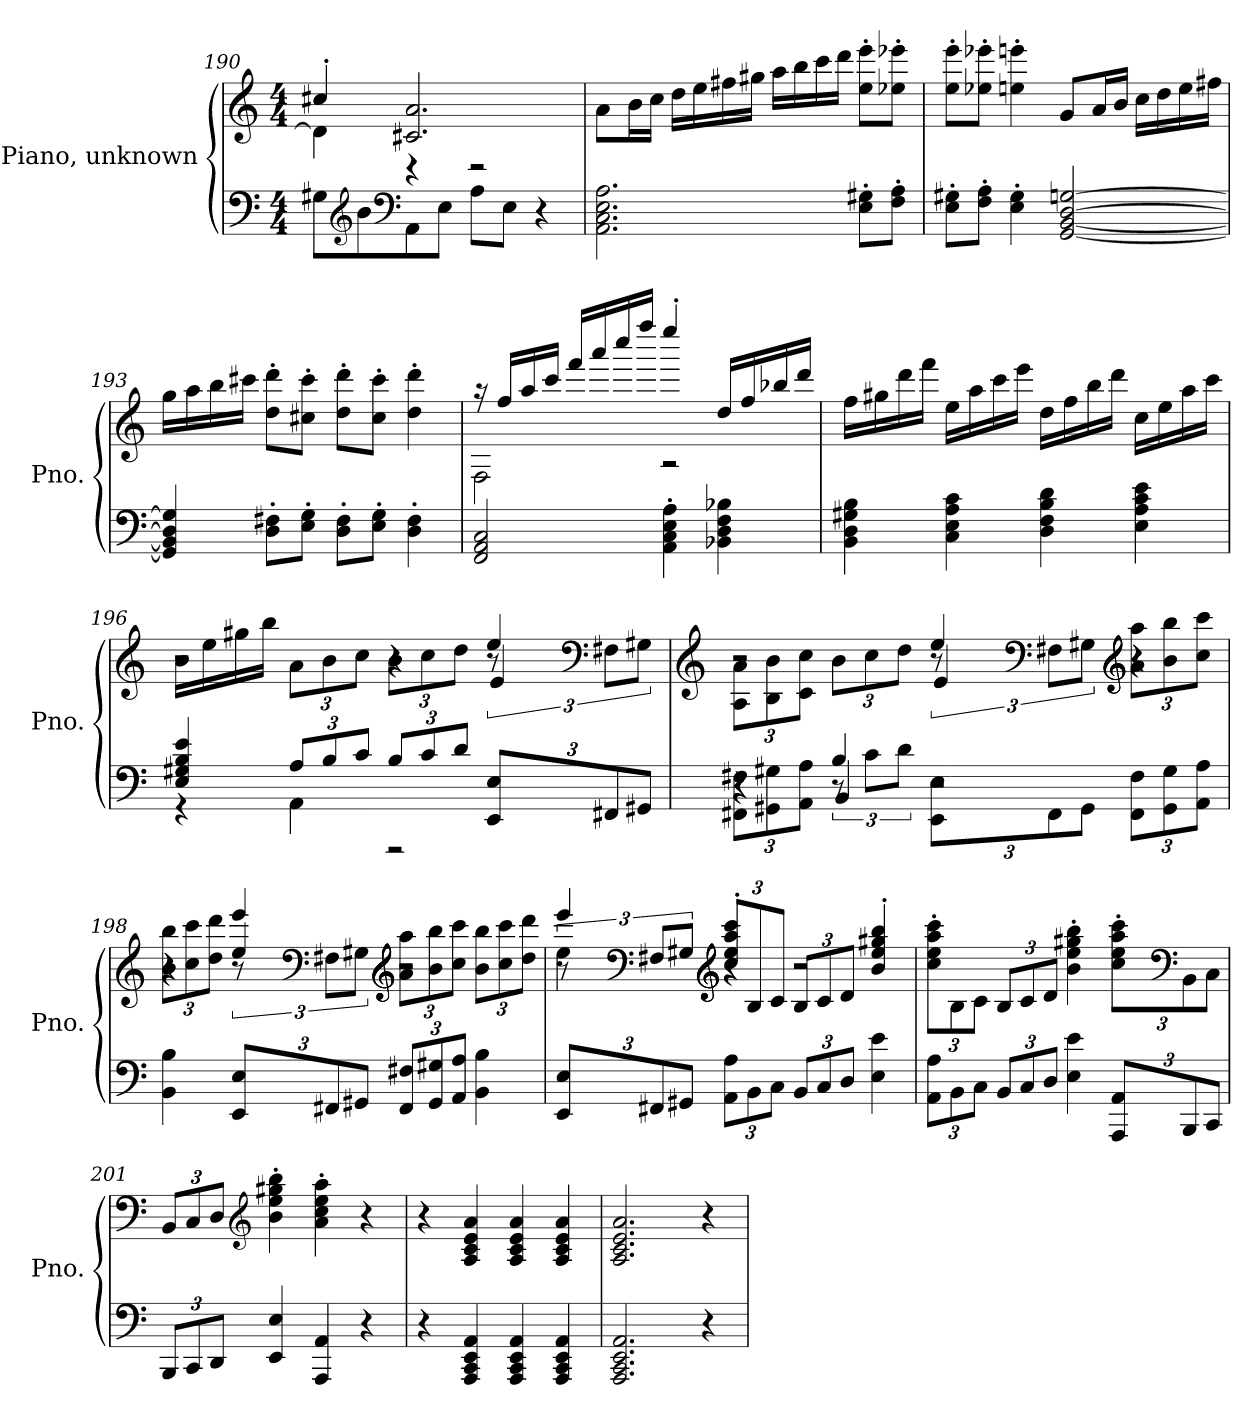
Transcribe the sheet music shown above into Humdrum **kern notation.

**kern	**kern
*part1	*part1
*staff2	*staff1
*I"Piano, unknown	*
*I'Pno.	*
*clefF4	*clefG2
*k[]	*k[]
*M4/4	*M4/4
=190	=190
*	*^
8G#X\L	4cc#X'/	4d\]
*clefG2	*	*
8b\	.	.
*clefF4	*	*
8AA\	2.c#X/ 2.a/	4r
8E\J	.	.
8A\L	.	2r
8E\J	.	.
4r	.	.
*	*v	*v
!!LO:LB:g=z
=191	=191
2.AA\ 2.C\ 2.E\ 2.A\	8a\L
.	16b\L
.	16cc\JJ
.	16dd\LL
.	16ee\
.	16ff#X\
.	16gg#X\JJ
.	16aa\LL
.	16bb\
.	16ccc\
.	16ddd\JJ
8E\' 8G#X\'L	8ee\' 8eee\'L
8F\' 8A\'J	8ee-X\' 8eee-X\'J
=192	=192
8E\' 8G#X\'L	8ee\' 8eee\'L
8F\' 8A\'J	8ee-X\' 8eee-X\'J
4E\' 4G#\'	4een\' 4eeen\'
[2GG/ [2BB/ [2D/ [2Gn/	8g/L
.	16a/L
.	16b/JJ
.	16cc\LL
.	16dd\
.	16ee\
.	16ff#X\JJ
=193	=193
4GG/] 4BB/] 4D/] 4G/]	16gg\LL
.	16aa\
.	16bb\
.	16ccc#X\JJ
8D\' 8F#X\'L	8dd\' 8ddd\'L
8E\' 8G\'J	8cc#X\' 8ccc#\'J
8D\' 8F#\'L	8dd\' 8ddd\'L
8E\' 8G\'J	8cc#\' 8ccc#\'J
4D\' 4F#\'	4dd\' 4ddd\'
!!LO:LB:g=z
=194	=194
*	*^
2FF/ 2AA/ 2C/	16r	2F\
.	16ff/LL	.
.	16aa/	.
.	16ccc/JJ	.
.	16fff/LL	.
.	16aaa/	.
.	16cccc/	.
.	16ffff/JJ	.
4AA\' 4C\' 4E\' 4A\'	4eeee'/	2r
4BB-X\ 4D\ 4F\ 4B-X\	16dd/LL	.
.	16ff/	.
.	16bb-X/	.
.	16ddd/JJ	.
*	*v	*v
=195	=195
4BB\ 4D\ 4G#X\ 4B\	16ff\LL
.	16gg#X\
.	16ddd\
.	16fff\JJ
4C\ 4E\ 4A\ 4c\	16ee\LL
.	16aa\
.	16ccc\
.	16eee\JJ
4D\ 4F\ 4B\ 4d\	16dd\LL
.	16ff\
.	16bb\
.	16ddd\JJ
4E\ 4A\ 4c\ 4e\	16cc\LL
.	16ee\
.	16aa\
.	16ccc\JJ
!!LO:PB:g=z
=196	=196
*^	*^
*	*	*	*^
4E/ 4G#X/ 4B/ 4e/	4r	2r	16b\LL	2r
.	.	.	16ee\	.
.	.	.	16gg#X\	.
.	.	.	16bb\JJ	.
*Xbrackettup	*	*	*Xbrackettup	*
12A/L	4AA\	.	12a\L	.
12B/	.	.	12b\	.
12c/J	.	.	12cc\J	.
12B/L	2r	4r	12b\L	4r
12c/	.	.	12cc\	.
12d/J	.	.	12dd\J	.
*	*	*	*brackettup	*
12EE/ 12E/L	.	4ee/	12r	4e/
*	*	*clefF4	*	*
12FF#X/	.	.	12F#X\L	.
12GG#X/J	.	.	12G#X\J	.
*v	*v	*	*	*
=197	=197	=197	=197
*	*clefG2	*	*
*^	*	*	*
*	*^	*	*	*
*	*	*	*	*Xbrackettup	*
4r	12FF#X\ 12F#X\L	4r	2r	12A\ 12a\L	2r
.	12GG#X\ 12G#X\	.	.	12B\ 12b\	.
.	12AA\ 12A\J	.	.	12c\ 12cc\J	.
*	*brackettup	*	*	*	*
4B/	12r	4BB/	.	12b\L	.
.	12c\L	.	.	12cc\	.
.	12d\J	.	.	12dd\J	.
*	*Xbrackettup	*	*	*brackettup	*
2r	12EE\ 12E\L	2r	4ee/	12r	4e/
*	*	*	*clefF4	*	*
.	12FF#\	.	.	12F#X\L	.
.	12GG#\J	.	.	12G#X\J	.
*	*	*	*clefG2	*	*
*	*	*	*	*Xbrackettup	*
.	12FF#\ 12F#\L	.	4r	12a\ 12aa\L	4r
.	12GG#\ 12G#\	.	.	12b\ 12bb\	.
.	12AA\ 12A\J	.	.	12cc\ 12ccc\J	.
*v	*v	*v	*	*	*
!!LO:LB:g=z	!!	!!
=198	=198	=198	=198
4BB\ 4B\	4r	12b\ 12bb\L	4r
.	.	12cc\ 12ccc\	.
.	.	12dd\ 12ddd\J	.
*	*	*brackettup	*
12EE/ 12E/L	4eee/	12r	4ee/
*	*clefF4	*	*
12FF#X/	.	12F#X\L	.
12GG#X/J	.	12G#X\J	.
*	*clefG2	*	*
*	*	*Xbrackettup	*
12FF#/ 12F#X/L	2r	12a\ 12aa\L	2r
12GG#/ 12G#X/	.	12b\ 12bb\	.
12AA/ 12A/J	.	12cc\ 12ccc\J	.
4BB\ 4B\	.	12b\ 12bb\L	.
.	.	12cc\ 12ccc\	.
.	.	12dd\ 12ddd\J	.
=199	=199	=199	=199
*	*	*	*brackettup
12EE/ 12E/L	4eee/	4ee\	12r
*	*clefF4	*	*
12FF#X/	.	.	12F#X/L
12GG#X/J	.	.	12G#X/J
*	*clefG2	*	*
*	*	*	*Xbrackettup
12AA\ 12A\L	4r	4r	12cc/' 12ee/' 12aa/' 12ccc/'L
12BB\	.	.	12B/
12C\J	.	.	12c/J
12BB/L	2r	2r	12B/L
12C/	.	.	12c/
12D/J	.	.	12d/J
4E\ 4e\	.	.	4b/' 4ee/' 4gg#X/' 4bb/'
*	*v	*v	*v
!!LO:LB:g=z
=200	=200
12AA\ 12A\L	12cc\' 12ee\' 12aa\' 12ccc\'L
12BB\	12B\
12C\J	12c\J
12BB/L	12B/L
12C/	12c/
12D/J	12d/J
4E\ 4e\	4b\' 4ee\' 4gg#X\' 4bb\'
12AAA/ 12AA/L	12cc\' 12ee\' 12aa\' 12ccc\'L
*	*clefF4
12BBB/	12BB\
12CC/J	12C\J
=201	=201
12BBB/L	12BB/L
12CC/	12C/
12DD/J	12D/J
*	*clefG2
4EE/ 4E/	4b\' 4ee\' 4gg#X\' 4bb\'
4AAA/ 4AA/	4a\' 4cc\' 4ee\' 4aa\'
4r	4r
=202	=202
4r	4r
4AAA/ 4CC/ 4EE/ 4AA/	4A/ 4c/ 4e/ 4a/
4AAA/ 4CC/ 4EE/ 4AA/	4A/ 4c/ 4e/ 4a/
4AAA/ 4CC/ 4EE/ 4AA/	4A/ 4c/ 4e/ 4a/
=203	=203
2.AAA/ 2.CC/ 2.EE/ 2.AA/	2.A/ 2.c/ 2.e/ 2.a/
4r	4r
=	=
*-	*-
